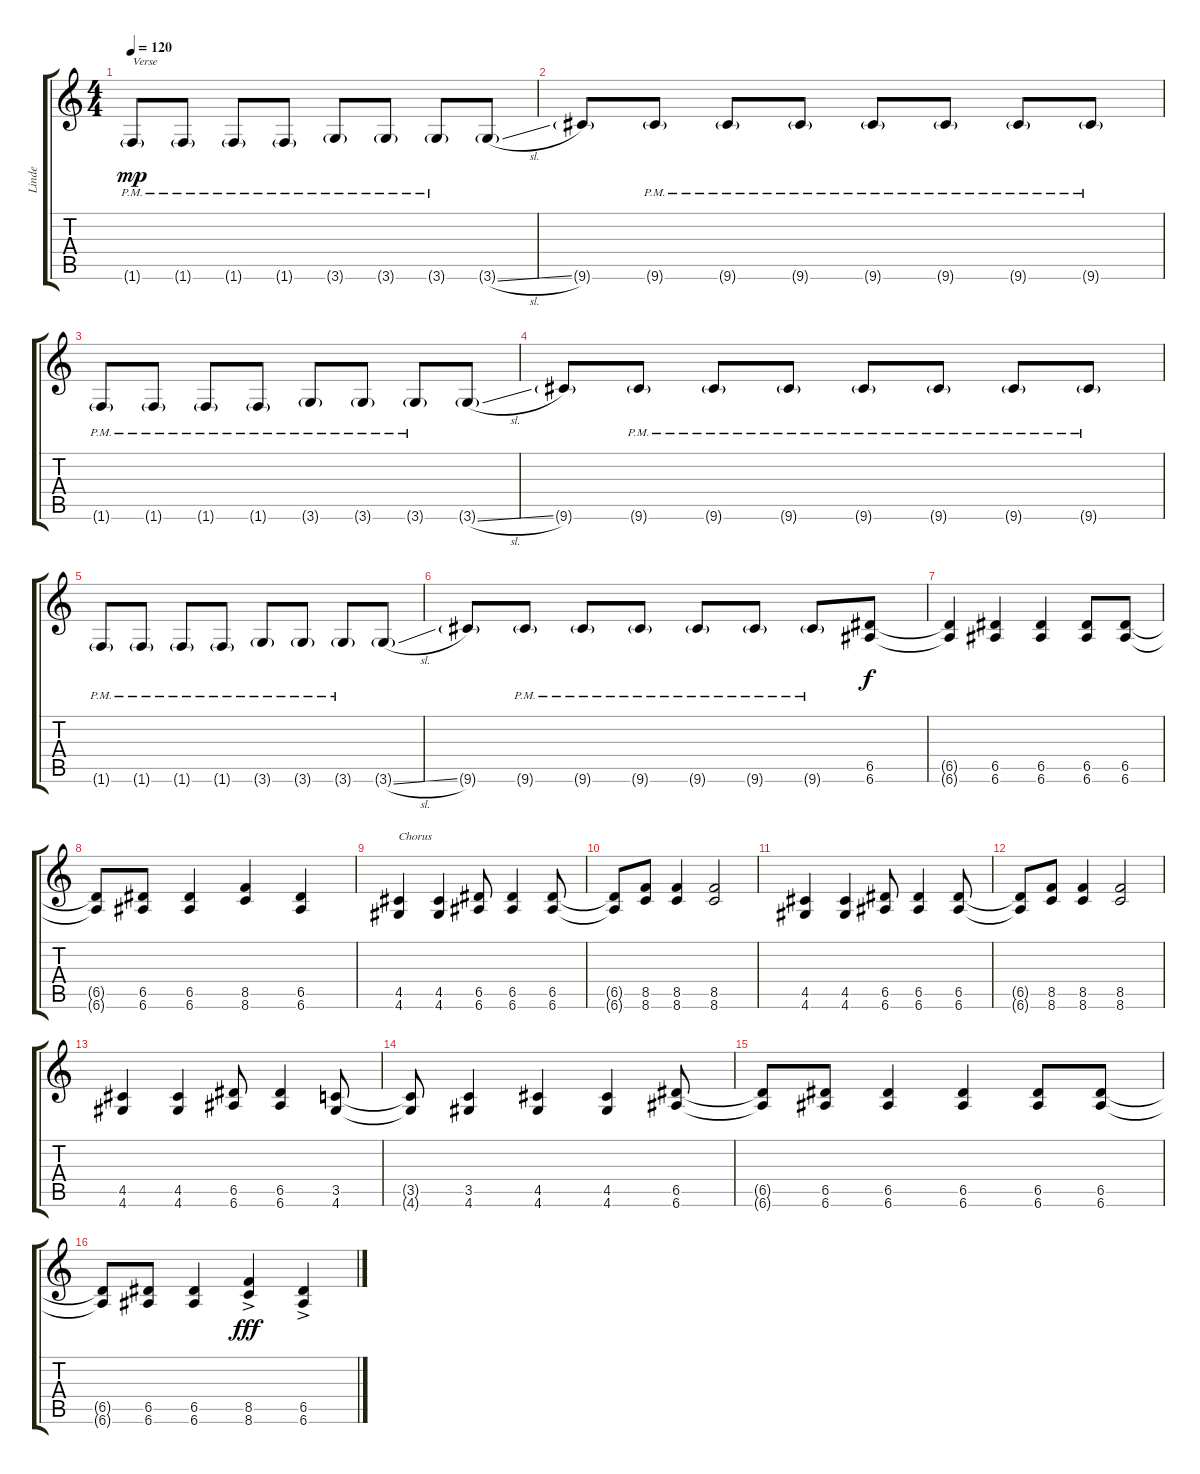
\track ("Linde" "Linde") {instrument overdrivenguitar}
\staff {score tabs}
\tuning (E4 B3 G3 D3 A2 E2) {hide}
\ts (4 4)
\tempo 120
\clef g2
\ks c
1.6{g pm}.8{txt "Verse " dy mp} 1.6{g pm}.8 1.6{g pm}.8 1.6{g pm}.8 3.6{g pm}.8 3.6{g pm}.8 3.6{g pm}.8 3.6{sl g}.8 |
9.6{g}.8 9.6{g pm}.8 9.6{g pm}.8 9.6{g pm}.8 9.6{g pm}.8 9.6{g pm}.8 9.6{g pm}.8 9.6{g pm}.8 |
1.6{g pm}.8 1.6{g pm}.8 1.6{g pm}.8 1.6{g pm}.8 3.6{g pm}.8 3.6{g pm}.8 3.6{g pm}.8 3.6{sl g}.8 |
9.6{g}.8 9.6{g pm}.8 9.6{g pm}.8 9.6{g pm}.8 9.6{g pm}.8 9.6{g pm}.8 9.6{g pm}.8 9.6{g pm}.8 |
1.6{g pm}.8 1.6{g pm}.8 1.6{g pm}.8 1.6{g pm}.8 3.6{g pm}.8 3.6{g pm}.8 3.6{g pm}.8 3.6{sl g}.8 |
9.6{g}.8 9.6{g pm}.8 9.6{g pm}.8 9.6{g pm}.8 9.6{g pm}.8 9.6{g pm}.8 9.6{g pm}.8 (6.5 6.6).8{dy f} |
(6.5{t} 6.6{t}).4 (6.5 6.6).4 (6.5 6.6).4 (6.5 6.6).8 (6.5 6.6).8 |
(6.5{t} 6.6{t}).8 (6.5 6.6).8 (6.5 6.6).4 (8.5 8.6).4 (6.5 6.6).4 |
(4.5 4.6).4{txt "Chorus"} (4.5 4.6).4 (6.5 6.6).8 (6.5 6.6).4 (6.5 6.6).8 |
(6.5{t} 6.6{t}).8 (8.5 8.6).8 (8.5 8.6).4 (8.5 8.6).2 |
(4.5 4.6).4 (4.5 4.6).4 (6.5 6.6).8 (6.5 6.6).4 (6.5 6.6).8 |
(6.5{t} 6.6{t}).8 (8.5 8.6).8 (8.5 8.6).4 (8.5 8.6).2 |
(4.5 4.6).4 (4.5 4.6).4 (6.5 6.6).8 (6.5 6.6).4 (3.5 4.6).8 |
(3.5{t} 4.6{t}).8 (3.5 4.6).4 (4.5 4.6).4 (4.5 4.6).4 (6.5 6.6).8 |
(6.5{t} 6.6{t}).8 (6.5 6.6).8 (6.5 6.6).4 (6.5 6.6).4 (6.5 6.6).8 (6.5 6.6).8 |
(6.5{t} 6.6{t}).8 (6.5 6.6).8 (6.5 6.6).4 (8.5 8.6{ac}).4{dy fff} (6.5 6.6{ac}).4
